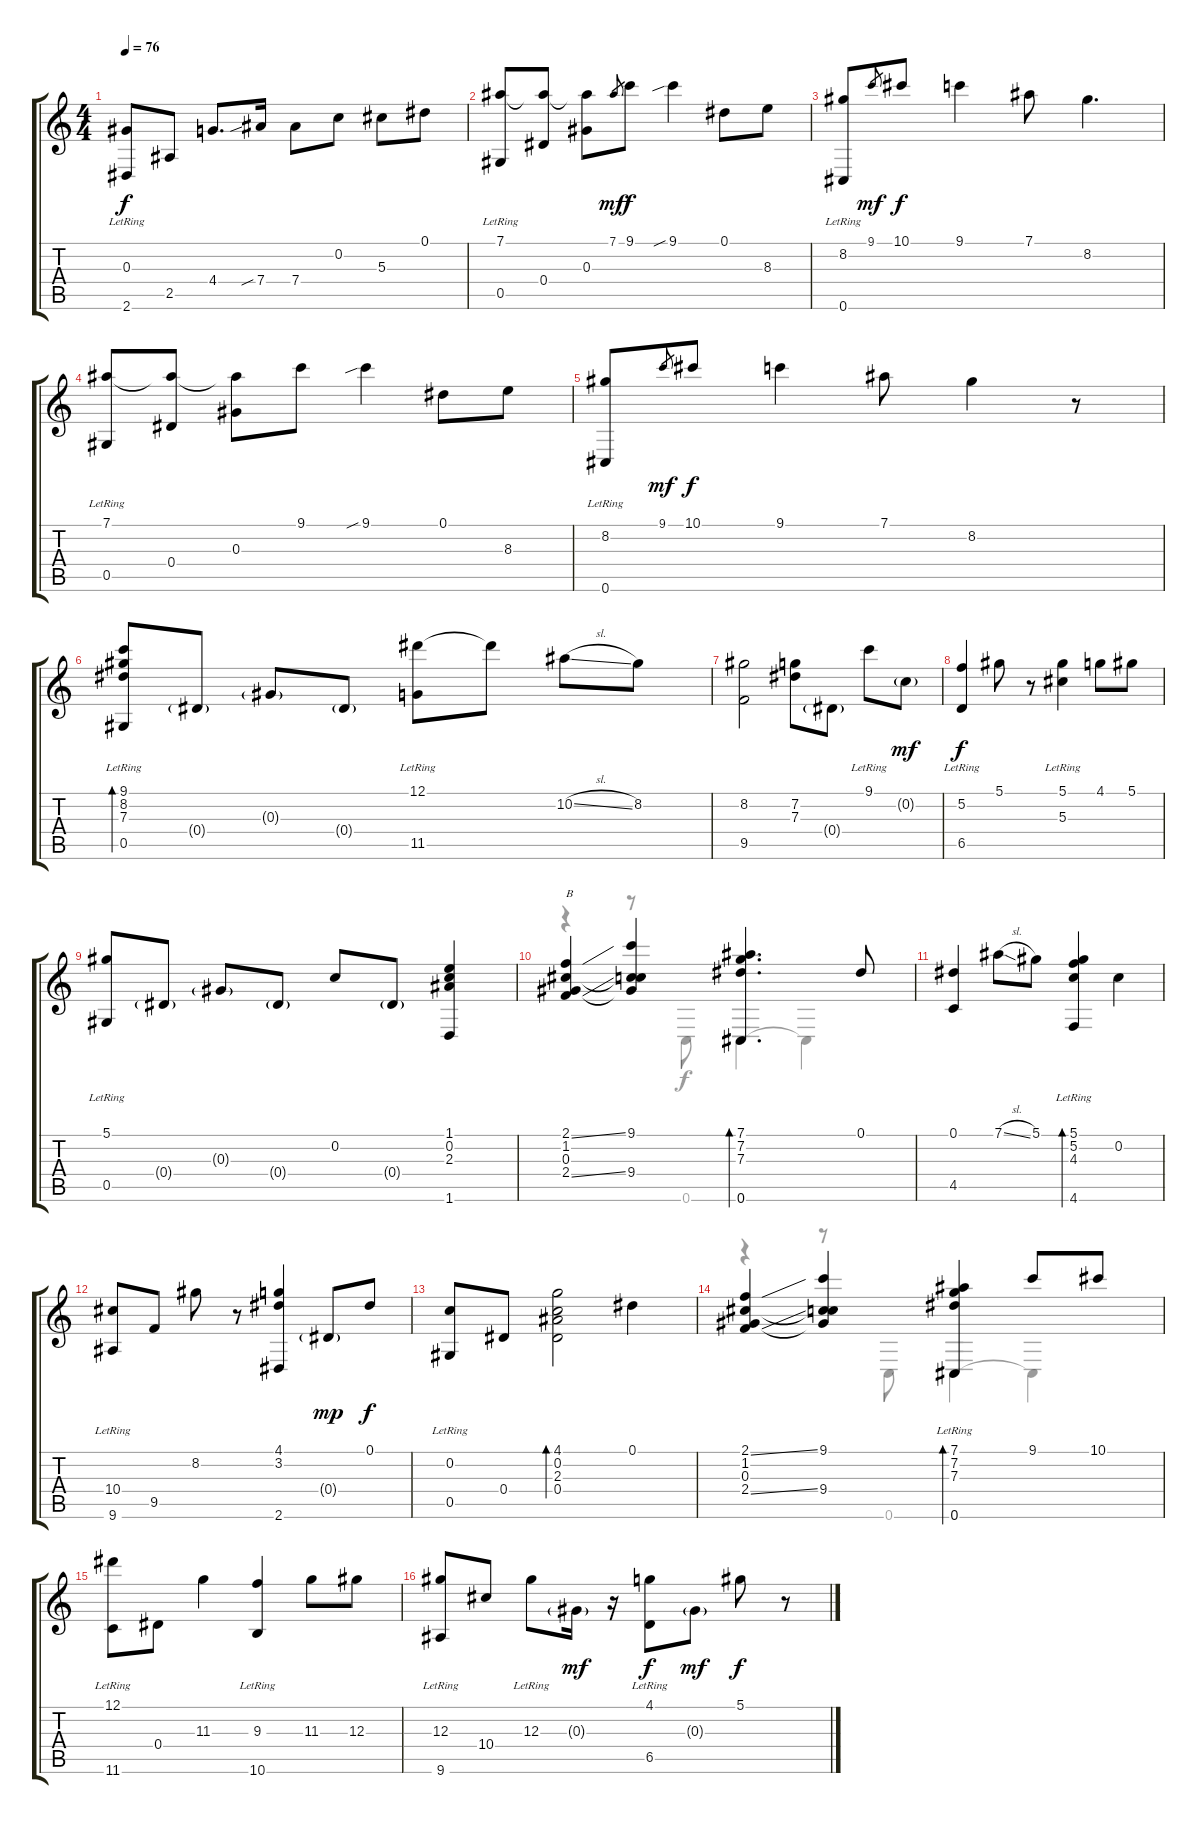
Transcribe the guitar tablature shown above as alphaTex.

\track "" {instrument acousticguitarsteel}
\staff {score tabs}
\tuning (Eb4 C4 Ab3 Eb3 Ab2 Db2) {hide}
\voice
\ts (4 4)
\tempo 76
\clef g2
\ks c
(0.3 2.6{lr}).8{dy f} 2.5.8 4.4.8{d} 7.4{sib}.16 7.4.8 0.2.8 5.3.8 0.1.8 |
(7.1 0.5{lr}).8 (7.1{t} 0.4).8 (7.1{t} 0.3).8 7.1.8{gr dy mf} 9.1.8{dy f} 9.1{sib}.4 0.1.8 8.3.8 |
(8.2 0.6{lr}).8 9.1.8{gr dy mf} 10.1.8{dy f} 9.1.4 7.1.8 8.2.4{d} |
(7.1 0.5{lr}).8 (7.1{t} 0.4).8 (7.1{t} 0.3).8 9.1.8 9.1{sib}.4 0.1.8 8.3.8 |
(8.2 0.6{lr}).8 9.1.8{gr dy mf} 10.1.8{dy f} 9.1.4 7.1.8 8.2.4 r.8 |
(9.1{lr} 8.2{lr} 7.3 0.5{lr}).8{bd 240} 0.4{g}.8 0.3{g}.8 0.4{g}.8 (12.1 11.5{lr}).8 12.1{t}.8 10.2{sl}.8 8.2.8 |
(8.2 9.5).2 (7.2 7.3).8 0.4{g}.8 9.1{lr}.8 0.2{g}.8{dy mf} |
(5.2 6.5{lr}).4{dy f} 5.1.8 r.8 (5.1 5.3{lr}).4 4.1.8 5.1.8 |
(5.1{lr} 0.5{lr}).8 0.4{g}.8 0.3{g}.8 0.4{g}.8 0.2.8 0.4{g}.8 (1.1 0.2 2.3 1.6).4 |
(2.1{ss} 1.2 0.3 2.4{ss}).4{txt "B"} (9.1 1.2{t} 0.3{t} 9.4).4 (7.1 7.2 7.3 0.6).4{d bd 120} 0.1.8 |
(0.1 4.5).4 7.1{sl}.8 5.1.8 (5.1 5.2 4.3 4.6{lr}).4{bd 120} 0.2.4 |
(10.4{lr} 9.6).8 9.5.8 8.2.8 r.8 (4.1 3.2 2.6).4 0.4{g}.8{dy mp} 0.1.8{dy f} |
(0.2{lr} 0.5).8 0.4.8 (4.1 0.2 2.3 0.4).2{bd 240} 0.1.4 |
(2.1{ss} 1.2 0.3 2.4{ss}).4 (9.1 1.2{t} 0.3{t} 9.4).4 (7.1{lr} 7.2 7.3 0.6{lr}).4{bd 120} 9.1.8 10.1.8 |
(12.1{lr} 11.6{lr}).8 0.4.8 11.3.4 (9.3{lr} 10.6).4 11.3.8 12.3.8 |
(12.3{lr} 9.6{lr}).8 10.4.8 12.3{lr}.8 0.3{g}.16{dy mf} r.16 (4.1{lr} 6.5{lr}).8{dy f} 0.3{g}.8{dy mf} 5.1.8{dy f} r.8
\voice
\clef g2
\ottava regular
\simile none
\ks c
|
|
|
|
|
|
|
|
|
r.4 r.8 0.6.8 0.6.4 0.6{t}.4 |
|
|
|
r.4 r.8 0.6.8 0.6.4 0.6{t}.4 |
|
